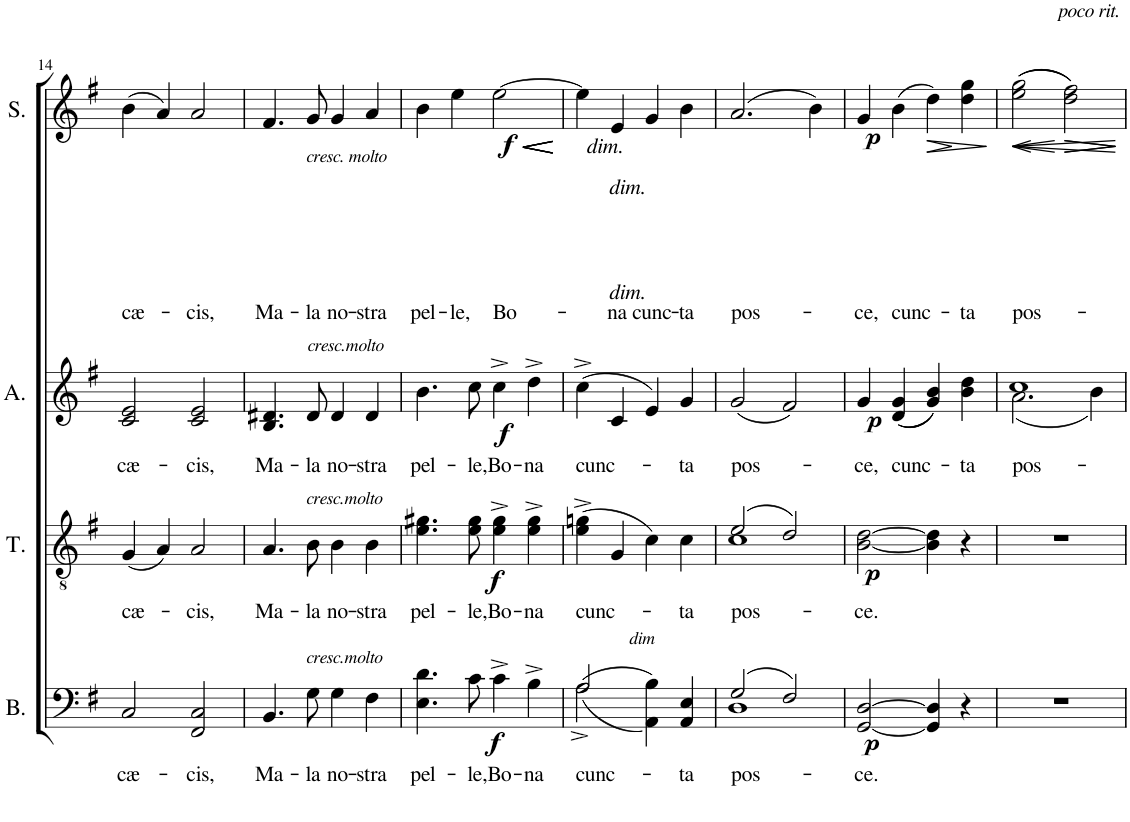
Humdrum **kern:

**kern	**text	**dynam	**kern	**text	**dynam	**kern	**text	**dynam	**kern	**text	**dynam
*part4	*part4	*part4	*part3	*part3	*part3	*part2	*part2	*part2	*part1	*part1	*part1
*staff4	*staff4	*staff4	*staff3	*staff3	*staff3	*staff2	*staff2	*staff2	*staff1	*staff1	*staff1
*I"Bass	*	*	*I"Tenor	*	*	*I"Alto	*	*	*I"Soprano	*	*
*I'B.	*	*	*I'T.	*	*	*I'A.	*	*	*I'S.	*	*
!!LO:PB:g=z
*clefF4	*	*	*clefGv2	*	*	*clefG2	*	*	*clefG2	*	*
*k[f#]	*	*	*k[f#]	*	*	*k[f#]	*	*	*k[f#]	*	*
*M4/4	*	*	*M4/4	*	*	*M4/4	*	*	*M4/4	*	*
=14	=14	=14	=14	=14	=14	=14	=14	=14	=14	=14	=14
!	!LO:LY:b	!	!	!LO:LY:b	!	!	!LO:LY:b	!	!	!LO:LY:b	!
2C/	cæ-	.	(4G/	cæ-	.	2c/ 2e/	cæ-	.	(4b\	cæ-	.
.	.	.	4A/)	.	.	.	.	.	4a/)	.	.
!	!LO:LY:b	!	!	!LO:LY:b	!	!	!LO:LY:b	!	!	!LO:LY:b	!
2FF#/ 2C/	-cis,	.	2A/	-cis,	.	2c/ 2e/	-cis,	.	2a/	-cis,	.
=15	=15	=15	=15	=15	=15	=15	=15	=15	=15	=15	=15
!	!LO:LY:b	!	!	!LO:LY:b	!	!	!LO:LY:b	!	!	!LO:LY:b	!
4.BB/	Ma-	.	4.A/	Ma-	.	4.B/ 4.d#X/	Ma-	.	4.f#/	Ma-	.
!	!	!	!	!	!	!	!	!	!LO:TX:b:i:t=cresc. molto	!	!
!	!	!	!	!	!	!LO:TX:a:i:t=cresc.molto	!	!	!	!	!
!	!	!	!LO:TX:a:i:t=cresc.molto	!	!	!	!	!	!	!	!
!LO:TX:a:i:t=cresc.molto	!	!	!	!	!	!	!	!	!	!	!
!	!LO:LY:b	!	!	!LO:LY:b	!	!	!LO:LY:b	!	!	!LO:LY:b	!
8G\	-la	.	8B\	-la	.	8d#/	-la	.	8g/	-la	.
!	!LO:LY:b	!	!	!LO:LY:b	!	!	!LO:LY:b	!	!	!LO:LY:b	!
4G\	no-	.	4B\	no-	.	4d#/	no-	.	4g/	no-	.
!	!LO:LY:b	!	!	!LO:LY:b	!	!	!LO:LY:b	!	!	!LO:LY:b	!
4F#\	-stra	.	4B\	-stra	.	4d#/	-stra	.	4a/	-stra	.
=16	=16	=16	=16	=16	=16	=16	=16	=16	=16	=16	=16
!	!LO:LY:b	!	!	!LO:LY:b	!	!	!LO:LY:b	!	!	!LO:LY:b	!
4.E\ 4.d\	pel-	.	4.e\ 4.g#X\	pel-	.	4.b\	pel-	.	4b\	pel-	.
!	!	!	!	!	!	!	!	!	!	!LO:LY:b	!
.	.	.	.	.	.	.	.	.	4ee\	-le,	.
!	!LO:LY:b	!	!	!LO:LY:b	!	!	!LO:LY:b	!	!	!	!
8c\	-le,	.	8e\ 8g#\	-le,	.	8cc\	-le,	.	.	.	.
!	!LO:LY:b	!	!	!LO:LY:b	!	!	!LO:LY:b	!	!	!LO:LY:b	!LO:HP:b
!	!	!	!	!	!	!	!	!	!	!	!LO:HP:n=1:b
!	!	!	!	!	!	!	!	!	!	!	!LO:HP:n=1:b
!	!	!LO:DY:b	!	!	!LO:DY:b	!	!	!LO:DY:b	!	!	!LO:HP:n=1:b
!	!	!	!	!	!	!	!	!	!	!	!LO:DY:n=1:b
4c^\	Bo-	f	4e\^ 4g#\^	Bo-	f	4cc^\	Bo-	f	[2ee\	Bo-	< < < < f
!	!LO:LY:b	!	!	!LO:LY:b	!	!	!LO:LY:b	!	!	!	!
4B^\	-na	.	4e\^ 4g#\^	-na	.	4dd^\	-na	.	.	.	.
.	.	.	.	.	.	.	.	.	.	.	[
=17	=17	=17	=17	=17	=17	=17	=17	=17	=17	=17	=17
!LO:TX:a:i:t=dim	!	!	!	!	!	!	!	!	!	!	!
!	!LO:LY:b	!	!	!LO:LY:b	!	!	!LO:LY:b	!	!	!	!
*^	*	*	*	*	*	*	*	*	*	*	*
2A^\	(2A/	cunc-	.	(4e\^ 4gn\^	cunc-	.	(4cc^\	cunc-	.	4ee\]	.	.
!	!	!	!	!	!	!	!	!	!	!LO:TX:b:i:t=dim.	!	!
!	!	!	!	!	!	!	!	!	!	!LO:TX:b:i:t=dim.	!	!
!	!	!	!	!	!	!	!	!	!	!	!LO:LY:b	!
.	.	.	.	4G/	.	.	4c/	.	.	4e/	-na	[
!	!	!	!	!	!	!	!	!	!	!LO:TX:b:i:t=dim.	!	!
!	!	!	!	!	!	!	!	!	!	!	!LO:LY:b	!
(4AA\ 4B\	2ryy	.	.	4c\)	.	.	4e/)	.	.	4g/	cunc-	[
!	!	!LO:LY:b	!	!	!LO:LY:b	!	!	!LO:LY:b	!	!	!LO:LY:b	!
4AA/ 4E/	.	-ta	.	4c\	-ta	.	4g/	-ta	.	4b\	-ta	[
=18	=18	=18	=18	=18	=18	=18	=18	=18	=18	=18	=18	=18
!	!	!LO:LY:b	!	!	!LO:LY:b	!	!	!LO:LY:b	!	!	!LO:LY:b	!
*	*	*	*	*^	*	*	*	*	*	*	*	*
2G/	1D	pos-	.	(2e/	1c	pos-	.	(2g/	pos-	.	(2.a/	pos-	.
2F#/)	.	.	.	2d/)	.	.	.	2f#/)	.	.	.	.	.
.	.	.	.	.	.	.	.	.	.	.	4b\)	.	.
*v	*v	*	*	*	*	*	*	*	*	*	*	*	*
*	*	*	*v	*v	*	*	*	*	*	*	*	*
=19	=19	=19	=19	=19	=19	=19	=19	=19	=19	=19	=19
!	!LO:LY:b	!LO:DY:b	!	!LO:LY:b	!LO:DY:b	!	!LO:LY:b	!LO:DY:b	!	!LO:LY:b	!LO:DY:b
[2GG/ [2D/	-ce.	p	[2B\ [2d\	-ce.	p	4g/	-ce,	p	4g/	-ce,	p
!	!	!	!	!	!	!	!LO:LY:b	!	!	!LO:LY:b	!
.	.	.	.	.	.	((4d/ 4g/	cunc-	.	(4b\	cunc-	.
!	!	!	!	!	!	!	!	!	!	!	!LO:HP:b
4GG/] 4D/]	.	.	4B\] 4d\]	.	.	4g/ 4b/))	.	.	4dd\)	.	>
!	!	!	!	!	!	!	!LO:LY:b	!	!	!LO:LY:b	!LO:HP:n=1:b
4r	.	.	4r	.	.	4b\ 4dd\	-ta	.	4dd\ 4gg\	-ta	] >
.	.	.	.	.	.	.	.	.	.	.	]
=20	=20	=20	=20	=20	=20	=20	=20	=20	=20	=20	=20
*	*	*	*	*	*	*^	*	*	*	*	*
!	!	!	!	!	!	!	!	!	!	!LO:TX:a:i:t=poco rit.	!	!
!	!	!	!	!	!	!	!	!LO:LY:b	!	!	!LO:LY:b	!LO:HP:b
1r	.	.	1r	.	.	1cc	(2.a\	pos-	.	((2ee\ 2gg\	pos-	<
!	!	!	!	!	!	!	!	!	!	!	!	!LO:HP:n=1:b
.	.	.	.	.	.	.	.	.	.	2dd\ 2ff#\))	.	[ <
.	.	.	.	.	.	.	4b\)	.	.	.	.	.
*	*	*	*	*	*	*v	*v	*	*	*	*	*
.	.	.	.	.	.	.	.	.	.	.	[
=	=	=	=	=	=	=	=	=	=	=	=
*-	*-	*-	*-	*-	*-	*-	*-	*-	*-	*-	*-
